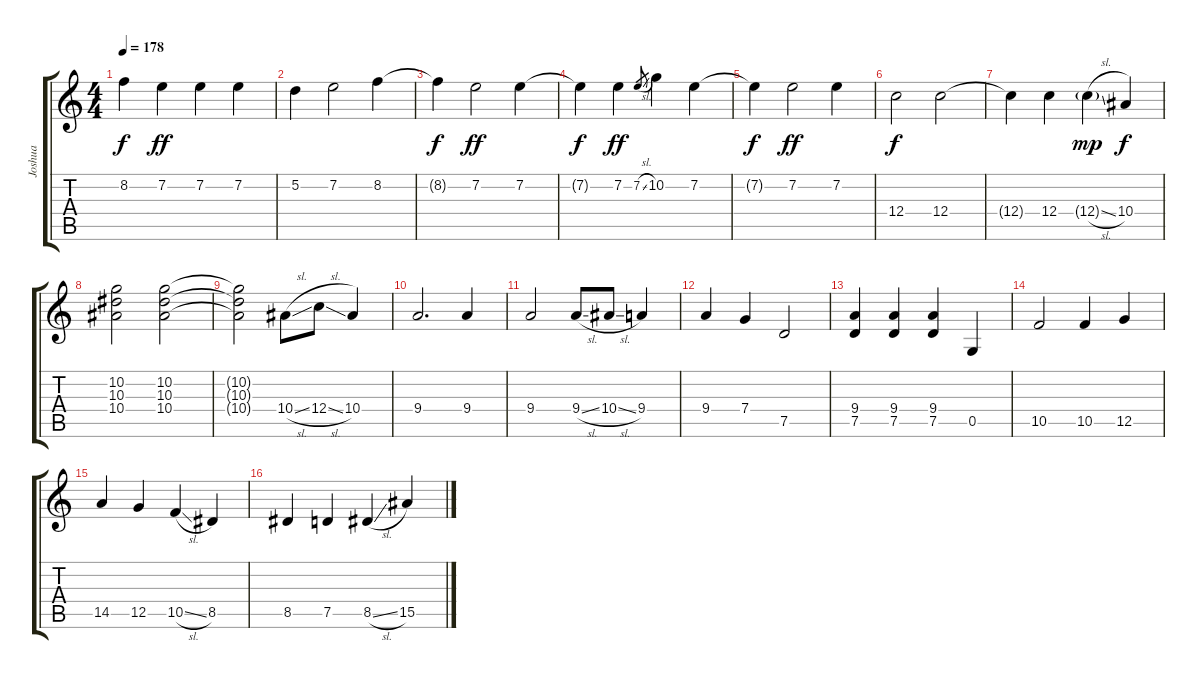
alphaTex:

\track ("Joshua" "Joshua") {instrument distortionguitar}
\staff {score tabs}
\tuning (D4 A3 F3 C3 G2 D2) {hide}
\ts (4 4)
\tempo 178
\clef g2
\ks c
8.2{t}.4{dy f} 7.2.4{dy ff} 7.2.4 7.2.4 |
5.2.4 7.2.2 8.2.4 |
8.2{t}.4{dy f} 7.2.2{dy ff} 7.2.4 |
7.2{t}.4{dy f} 7.2.4{dy ff} 7.2{sl}.8{gr} 10.2.4 7.2.4 |
7.2{t}.4{dy f} 7.2.2{dy ff} 7.2.4 |
12.4.2{dy f} 12.4.2 |
12.4{t}.4 12.4.4 12.4{sl g}.4{dy mp} 10.4.4{dy f} |
(10.2 10.3 10.4).2 (10.2 10.3 10.4).2 |
(10.2{t} 10.3{t} 10.4{t}).2 10.4{sl}.8 12.4{sl}.8 10.4.4 |
9.4.2{d} 9.4.4 |
9.4.2 9.4{sl}.8 10.4{sl}.8 9.4.4 |
9.4.4 7.4.4 7.5.2 |
(9.4 7.5).4 (9.4 7.5).4 (9.4 7.5).4 0.5.4 |
10.5.2 10.5.4 12.5.4 |
14.5.4 12.5.4 10.5{sl}.4 8.5.4 |
8.5.4 7.5.4 8.5{sl}.4 15.5.4
